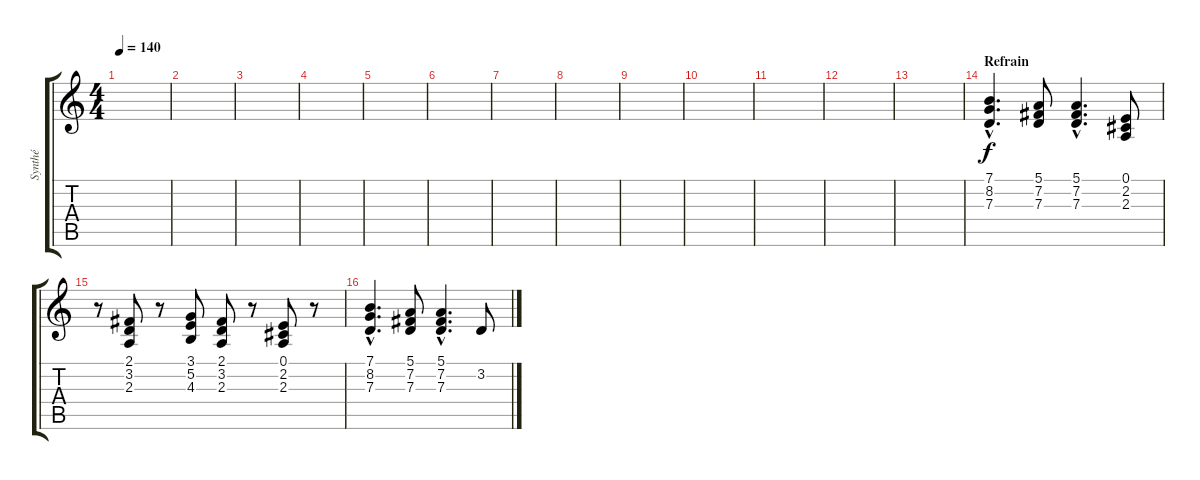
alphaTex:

\track ("Synthé" "Synthé") {instrument lead2sawtooth}
\staff {score tabs}
\tuning (E4 B3 G3 D3 A2 E2) {hide}
\ts (4 4)
\tempo 140
\clef g2
\ks c
|
|
|
|
|
|
|
|
|
|
|
|
|
\section ("" "Refrain")
(7.1{hac} 8.2{hac} 7.3{hac}).4{d} (5.1 7.2 7.3).8 (5.1{hac} 7.2{hac} 7.3{hac}).4{d} (0.1 2.2 2.3).8 |
r.8 (2.1 3.2 2.3).8 r.8 (3.1 5.2 4.3).8 (2.1 3.2 2.3).8 r.8 (0.1 2.2 2.3).8 r.8 |
(7.1{hac} 8.2{hac} 7.3{hac}).4{d} (5.1 7.2 7.3).8 (5.1{hac} 7.2{hac} 7.3{hac}).4{d} 3.2.8
